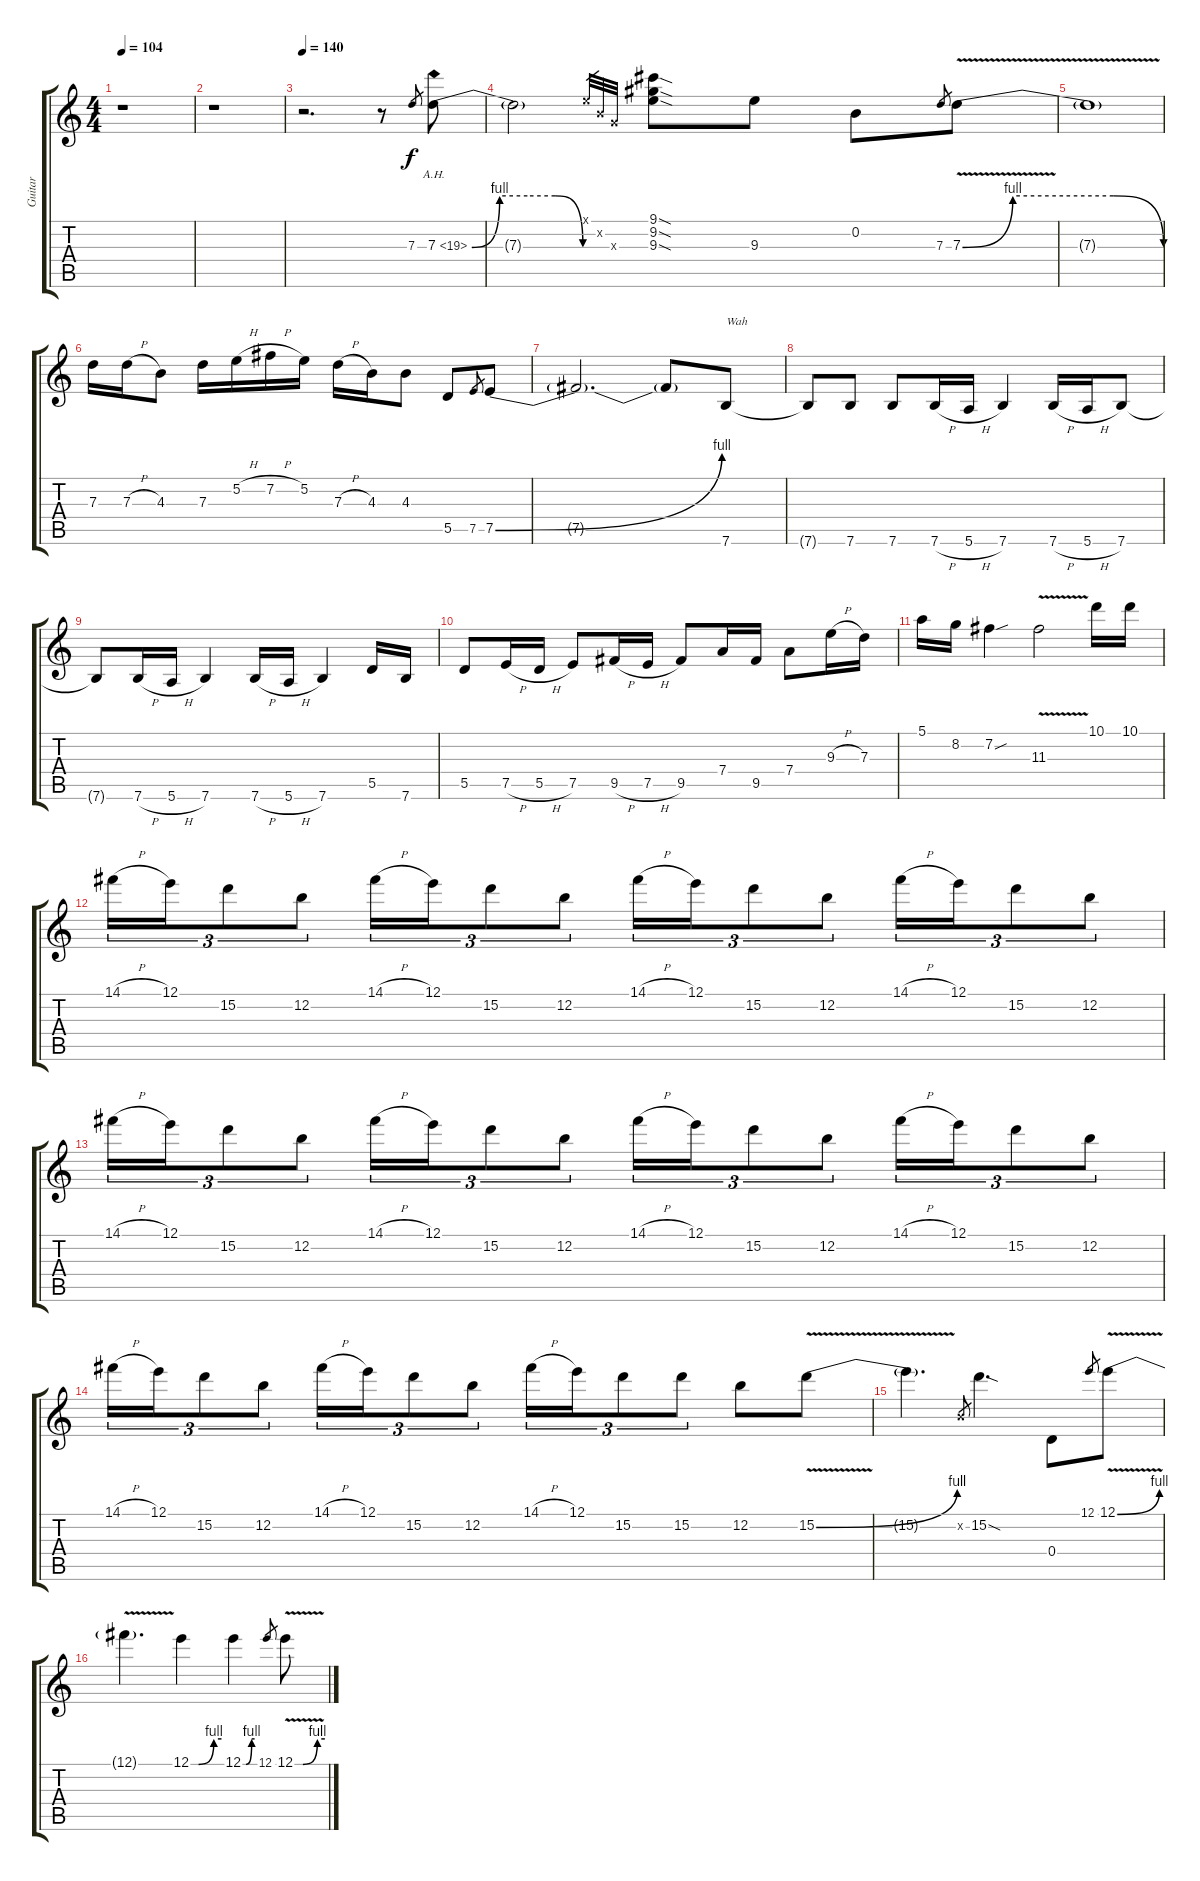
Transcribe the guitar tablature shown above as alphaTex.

\track ("Guitar" "Guitar") {instrument distortionguitar}
\staff {score tabs}
\tuning (E4 B3 G3 D3 A2 E2) {hide}
\ts (4 4)
\tempo 104
\clef g2
\ks c
r.1{dy f} |
r.1 |
\tempo 140
r.2{d} r.8 7.3.8{gr} 7.3{be (custom 0 0 15 4 30 4 45 4 60 0) ah 12}.8{balance 8 instrument overdrivenguitar} |
7.3{t}.2 0.1{x}.32{gr} 0.2{x}.32{gr} 0.3{x}.32{gr} (9.1{sod} 9.2{sod} 9.3{sod}).8{volume 15 instrument guitarfretnoise} 9.3.8{instrument overdrivenguitar} 0.2.8 7.3.8{gr} 7.3{be (custom 0 0 15 4 30 4 45 4 60 0) v}.8 |
7.3{t}.1 |
7.3.16 7.3{h}.16 4.3.8 7.3.16 5.2{h}.16 7.2{h}.16 5.2.16 7.3{h}.16 4.3.16 4.3.8 5.5.8 7.5.8{gr} 7.5{be (bend 0 0 60 4)}.8 |
7.5{t}.2{d} 7.5{t}.8 7.6.8{txt "Wah"} |
7.6{t}.8 7.6.8 7.6.8 7.6{h}.16 5.6{h}.16 7.6.4 7.6{h}.16 5.6{h}.16 7.6.8 |
7.6{t}.8 7.6{h}.16 5.6{h}.16 7.6.4 7.6{h}.16 5.6{h}.16 7.6.4 5.5.16 7.6.16 |
5.5.8 7.5{h}.16 5.5{h}.16 7.5.8 9.5{h}.16 7.5{h}.16 9.5.8 7.4.16 9.5.16 7.4.8 9.3{h}.16 7.3.16 |
5.1.16 8.2.16 7.2{sou}.4 11.3{v}.2 10.1.16 10.1.16 |
14.1{h}.16{tu (3 2)} 12.1.16{tu (3 2)} 15.2.8{tu (3 2)} 12.2.8{tu (3 2)} 14.1{h}.16{tu (3 2)} 12.1.16{tu (3 2)} 15.2.8{tu (3 2)} 12.2.8{tu (3 2)} 14.1{h}.16{tu (3 2)} 12.1.16{tu (3 2)} 15.2.8{tu (3 2)} 12.2.8{tu (3 2)} 14.1{h}.16{tu (3 2)} 12.1.16{tu (3 2)} 15.2.8{tu (3 2)} 12.2.8{tu (3 2)} |
14.1{h}.16{tu (3 2)} 12.1.16{tu (3 2)} 15.2.8{tu (3 2)} 12.2.8{tu (3 2)} 14.1{h}.16{tu (3 2)} 12.1.16{tu (3 2)} 15.2.8{tu (3 2)} 12.2.8{tu (3 2)} 14.1{h}.16{tu (3 2)} 12.1.16{tu (3 2)} 15.2.8{tu (3 2)} 12.2.8{tu (3 2)} 14.1{h}.16{tu (3 2)} 12.1.16{tu (3 2)} 15.2.8{tu (3 2)} 12.2.8{tu (3 2)} |
14.1{h}.16{tu (3 2)} 12.1.16{tu (3 2)} 15.2.8{tu (3 2)} 12.2.8{tu (3 2)} 14.1{h}.16{tu (3 2)} 12.1.16{tu (3 2)} 15.2.8{tu (3 2)} 12.2.8{tu (3 2)} 14.1{h}.16{tu (3 2)} 12.1.16{tu (3 2)} 15.2.8{tu (3 2)} 15.2.8{tu (3 2)} 12.2.8 15.2{be (bend 0 0 60 4) v}.8 |
15.2{t}.4{d} 0.2{x}.8{gr} 15.2{sod}.4{d instrument guitarfretnoise} 0.4.8{instrument overdrivenguitar} 12.1.8{gr} 12.1{be (bend 0 0 60 4) v}.8 |
12.1{t}.4{d} 12.1{be (custom 0 0 15 0 45 4 60 4)}.4 12.1{be (custom 0 0 16 0 45 4 60 4)}.4 12.1.8{gr} 12.1{be (custom 0 0 16 0 45 4 60 4) v}.8
